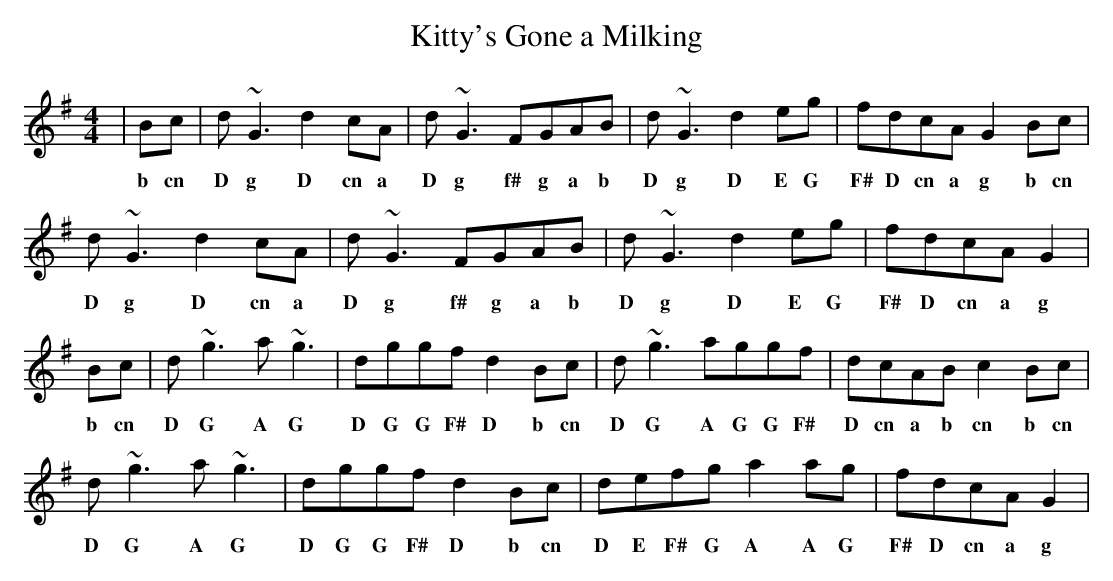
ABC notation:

X:1
T:Kitty's Gone a Milking
M:4/4
L:1/8
K:G
|Bc|d~G3 d2cA|d~G3 FGAB|d~G3 d2eg|fdcA G2Bc|
w:b cn D g D cn a D g f# g a b D g D E G F# D cn a g b cn
d~G3 d2cA|d~G3 FGAB|d~G3 d2eg|fdcA G2|
w:D g D cn a D g f# g a b D g D E G F# D cn a g
Bc|d~g3 a~g3|dggf d2Bc|d~g3 aggf|dcAB c2Bc|
w:b cn D G A G D G G F# D b cn D G A G G F# D cn a b cn b cn
d~g3 a~g3|dggf d2Bc|defg a2ag|fdcA G2|
w:D G A G D G G F# D b cn D E F# G A A G F# D cn a g
